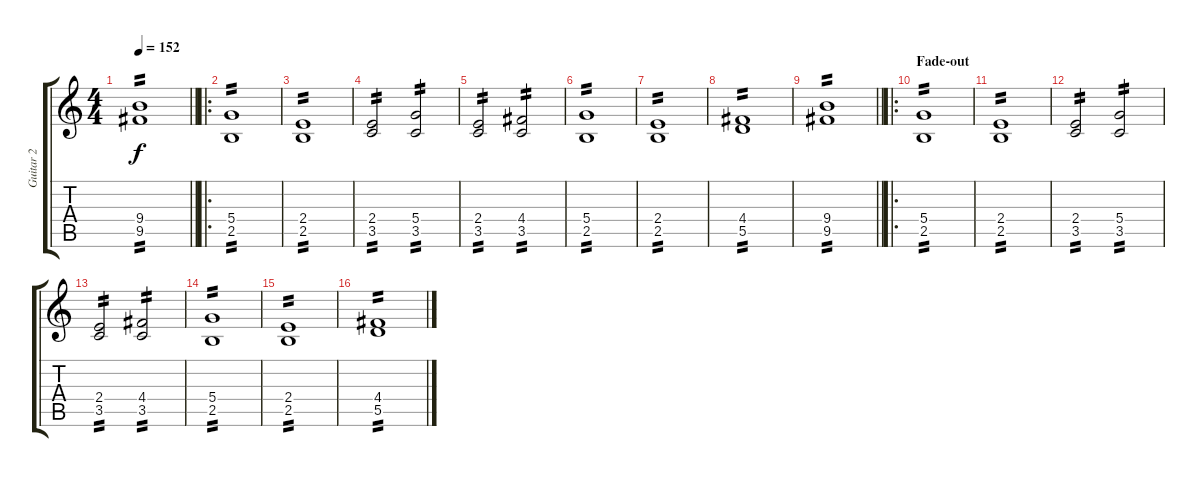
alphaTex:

\track ("Guitar 2" "Guitar 2") {instrument distortionguitar}
\staff {score tabs}
\tuning (E4 B3 G3 D3 A2 E2) {hide}
\ts (4 4)
\tempo 152
\clef g2
\barLineRight lightlight
\ks c
(9.4 9.5).1{tp 2 dy f} |
\ro
(5.4 2.5).1{tp 2} |
(2.4 2.5).1{tp 2} |
(2.4 3.5).2{tp 2} (5.4 3.5).2{tp 2} |
(2.4 3.5).2{tp 2} (4.4 3.5).2{tp 2} |
(5.4 2.5).1{tp 2} |
(2.4 2.5).1{tp 2} |
(4.4 5.5).1{tp 2} |
\barLineRight lightlight
(9.4 9.5).1{tp 2} |
\ro
\section ("" "Fade-out")
(5.4 2.5).1{tp 2} |
(2.4 2.5).1{tp 2} |
(2.4 3.5).2{tp 2} (5.4 3.5).2{tp 2} |
(2.4 3.5).2{tp 2} (4.4 3.5).2{tp 2} |
(5.4 2.5).1{tp 2} |
(2.4 2.5).1{tp 2} |
(4.4 5.5).1{tp 2}
